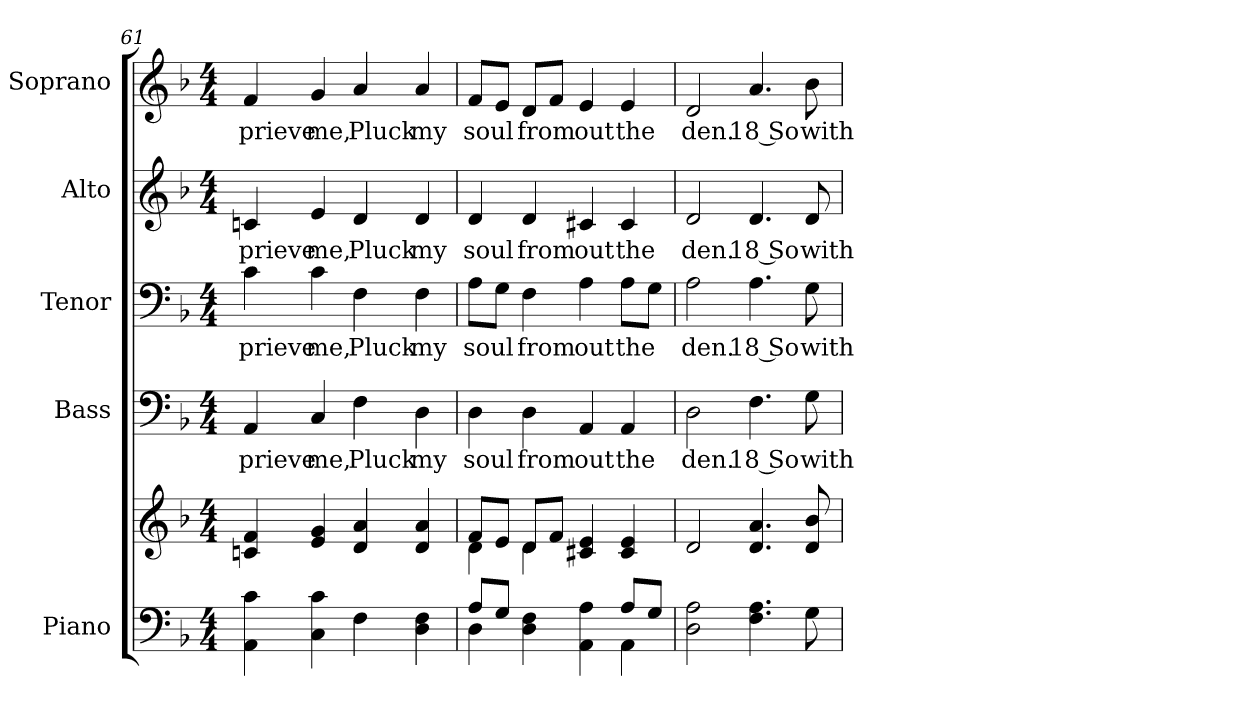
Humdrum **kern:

**kern	**kern	**kern	**text	**kern	**text	**kern	**text	**kern	**text
*part5	*part5	*part4	*part4	*part3	*part3	*part2	*part2	*part1	*part1
*staff6	*staff5	*staff4	*staff4	*staff3	*staff3	*staff2	*staff2	*staff1	*staff1
*I"Piano	*	*I"Bass	*	*I"Tenor	*	*I"Alto	*	*I"Soprano	*
*I'Pno.	*	*I'B.	*	*I'T.	*	*I'A.	*	*I'S.	*
*clefF4	*clefG2	*clefF4	*	*clefF4	*	*clefG2	*	*clefG2	*
*k[b-]	*k[b-]	*k[b-]	*	*k[b-]	*	*k[b-]	*	*k[b-]	*
*F:	*F:	*F:	*	*F:	*	*F:	*	*F:	*
*M4/4	*M4/4	*M4/4	*	*M4/4	*	*M4/4	*	*M4/4	*
=61	=61	=61	=61	=61	=61	=61	=61	=61	=61
!	!	!	!LO:LY:b:color=#000000	!	!	!	!	!	!
!	!	!	!	!	!LO:LY:b:color=#000000	!	!	!	!
!	!	!	!	!	!	!	!LO:LY:b:color=#000000	!	!
!	!	!	!	!	!	!	!	!	!LO:LY:b:color=#000000
4AAi\ 4ci	4cni/ 4fi	4AAi/	-prieve	4ci\	-prieve	4cni/	-prieve	4fi/	-prieve
!	!	!	!LO:LY:b:color=#000000	!	!	!	!	!	!
!	!	!	!	!	!LO:LY:b:color=#000000	!	!	!	!
!	!	!	!	!	!	!	!LO:LY:b:color=#000000	!	!
!	!	!	!	!	!	!	!	!	!LO:LY:b:color=#000000
4Ci\ 4ci	4ei/ 4gi	4Ci/	me,	4ci\	me,	4ei/	me,	4gi/	me,
!	!	!	!LO:LY:b:color=#000000	!	!	!	!	!	!
!	!	!	!	!	!LO:LY:b:color=#000000	!	!	!	!
!	!	!	!	!	!	!	!LO:LY:b:color=#000000	!	!
!	!	!	!	!	!	!	!	!	!LO:LY:b:color=#000000
4Fi\	4di/ 4ai	4Fi\	Pluck	4Fi\	Pluck	4di/	Pluck	4ai/	Pluck
!	!	!	!LO:LY:b:color=#000000	!	!	!	!	!	!
!	!	!	!	!	!LO:LY:b:color=#000000	!	!	!	!
!	!	!	!	!	!	!	!LO:LY:b:color=#000000	!	!
!	!	!	!	!	!	!	!	!	!LO:LY:b:color=#000000
4Di\ 4Fi	4di/ 4ai	4Di\	my	4Fi\	my	4di/	my	4ai/	my
!!LO:PB:g=z
=62	=62	=62	=62	=62	=62	=62	=62	=62	=62
*^	*^	*	*	*	*	*	*	*	*
!	!	!	!	!	!LO:LY:b:color=#000000	!	!	!	!	!	!
!	!	!	!	!	!	!	!LO:LY:b:color=#000000	!	!	!	!
!	!	!	!	!	!	!	!	!	!LO:LY:b:color=#000000	!	!
!	!	!	!	!	!	!	!	!	!	!	!LO:LY:b:color=#000000
8Ai/L	4Di\	8fi/L	4di\	4Di\	soul	8Ai\L	soul	4di/	soul	8fi/L	soul
8Gi/J	.	8ei/J	.	.	.	8Gi\J	.	.	.	8ei/J	.
!	!	!	!	!	!LO:LY:b:color=#000000	!	!	!	!	!	!
!	!	!	!	!	!	!	!LO:LY:b:color=#000000	!	!	!	!
!	!	!	!	!	!	!	!	!	!LO:LY:b:color=#000000	!	!
!	!	!	!	!	!	!	!	!	!	!	!LO:LY:b:color=#000000
4Di\ 4Fi	4ryy	8di/L	4di\	4Di\	from	4Fi\	from	4di/	from	8di/L	from
.	.	8fi/J	.	.	.	.	.	.	.	8fi/J	.
!	!	!	!	!	!LO:LY:b:color=#000000	!	!	!	!	!	!
!	!	!	!	!	!	!	!LO:LY:b:color=#000000	!	!	!	!
!	!	!	!	!	!	!	!	!	!LO:LY:b:color=#000000	!	!
!	!	!	!	!	!	!	!	!	!	!	!LO:LY:b:color=#000000
4AAi\ 4Ai	4ryy	4c#Xi/ 4ei	2ryy	4AAi/	out	4Ai\	out	4c#Xi/	out	4ei/	out
!	!	!	!	!	!LO:LY:b:color=#000000	!	!	!	!	!	!
!	!	!	!	!	!	!	!LO:LY:b:color=#000000	!	!	!	!
!	!	!	!	!	!	!	!	!	!LO:LY:b:color=#000000	!	!
!	!	!	!	!	!	!	!	!	!	!	!LO:LY:b:color=#000000
8Ai/L	4AAi\	4c#i/ 4ei	.	4AAi/	the	8Ai\L	the	4c#i/	the	4ei/	the
8Gi/J	.	.	.	.	.	8Gi\J	.	.	.	.	.
*v	*v	*	*	*	*	*	*	*	*	*	*
*	*v	*v	*	*	*	*	*	*	*	*
=63	=63	=63	=63	=63	=63	=63	=63	=63	=63
!	!	!	!LO:LY:b:color=#000000	!	!	!	!	!	!
!	!	!	!	!	!LO:LY:b:color=#000000	!	!	!	!
!	!	!	!	!	!	!	!LO:LY:b:color=#000000	!	!
!	!	!	!	!	!	!	!	!	!LO:LY:b:color=#000000
2Di\ 2Ai	2di/	2Di\	den.	2Ai\	den.	2di/	den.	2di/	den.
!	!	!	!LO:LY:b:color=#000000	!	!	!	!	!	!
!	!	!	!	!	!LO:LY:b:color=#000000	!	!	!	!
!	!	!	!	!	!	!	!LO:LY:b:color=#000000	!	!
!	!	!	!	!	!	!	!	!	!LO:LY:b:color=#000000
4.Fi\ 4.Ai	4.di/ 4.ai	4.Fi\	18 So	4.Ai\	18 So	4.di/	18 So	4.ai/	18 So
!	!	!	!LO:LY:b:color=#000000	!	!	!	!	!	!
!	!	!	!	!	!LO:LY:b:color=#000000	!	!	!	!
!	!	!	!	!	!	!	!LO:LY:b:color=#000000	!	!
!	!	!	!	!	!	!	!	!	!LO:LY:b:color=#000000
8Gi\	8di/ 8b-i	8Gi\	with	8Gi\	with	8di/	with	8b-i\	with
=	=	=	=	=	=	=	=	=	=
*-	*-	*-	*-	*-	*-	*-	*-	*-	*-
